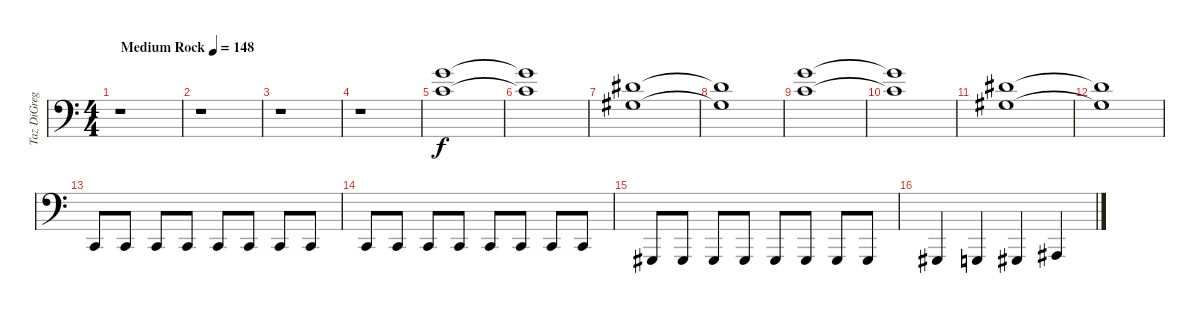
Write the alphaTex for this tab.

\track ("Taz DiGregorio keyboards Lh" "Taz DiGreg") {instrument acousticgrandpiano}
\staff {score}
\tuning (G2 D2 A1 E1) {hide}
\ts (4 4)
\tempo (148 "Medium Rock")
\clef f4
\ks c
r.1{dy f instrument acousticgrandpiano} |
r.1 |
r.1 |
r.1 |
(24.1 22.2).1 |
(24.1{t} 22.2{t}).1 |
(13.1 25.2).1 |
(13.1{t} 25.2{t}).1 |
(24.1 22.2).1 |
(24.1{t} 22.2{t}).1 |
(13.1 25.2).1 |
(13.1{t} 25.2{t}).1 |
3.3.8 3.3.8 3.3.8 3.3.8 3.3.8 3.3.8 3.3.8 3.3.8 |
3.3.8 3.3.8 3.3.8 3.3.8 3.3.8 3.3.8 3.3.8 3.3.8 |
4.4.8 4.4.8 4.4.8 4.4.8 4.4.8 4.4.8 4.4.8 4.4.8 |
4.4.4 3.4.4 4.4.4 6.4.4
